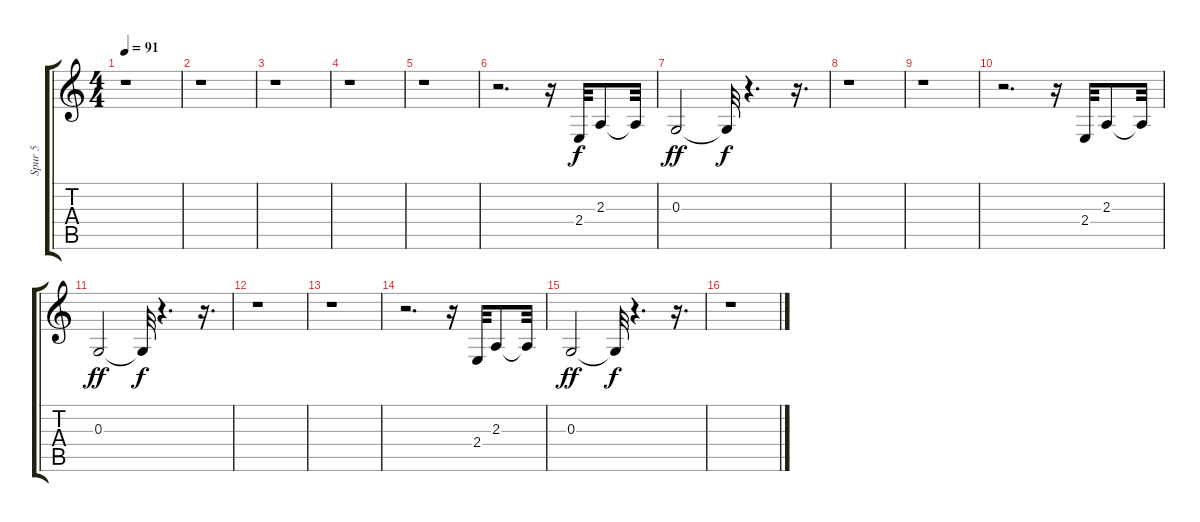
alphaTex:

\track ("Spur 5" "Spur 5") {instrument honkytonkpiano}
\staff {score tabs}
\tuning (E4 B3 G3 D3 A2 E2) {hide}
\ts (4 4)
\tempo 91
\clef g2
\ks c
r.1{dy f} |
r.1 |
r.1 |
r.1 |
r.1 |
r.2{d} r.16 2.4.32 2.3.8 2.3{t}.32 |
0.3.2{dy ff} 0.3{t}.32{dy f} r.4{d} r.16{d} |
r.1 |
r.1 |
r.2{d} r.16 2.4.32 2.3.8 2.3{t}.32 |
0.3.2{dy ff} 0.3{t}.32{dy f} r.4{d} r.16{d} |
r.1 |
r.1 |
r.2{d} r.16 2.4.32 2.3.8 2.3{t}.32 |
0.3.2{dy ff} 0.3{t}.32{dy f} r.4{d} r.16{d} |
r.1
